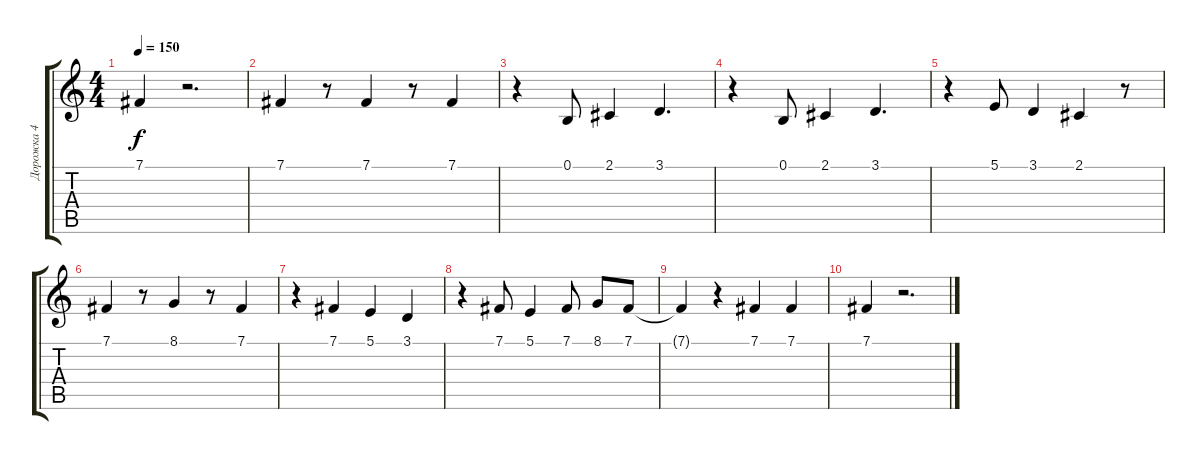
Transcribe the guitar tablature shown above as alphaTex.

\track ("Дорожка 4" "Дорожка 4") {instrument tenorsax}
\staff {score tabs}
\tuning (B3 Gb3 D3 A2 E2 B1) {hide}
\ts (4 4)
\tempo 150
\clef g2
\ks c
7.1{t}.4{dy f} r.2{d} |
7.1.4 r.8 7.1.4 r.8 7.1.4 |
r.4 0.1.8 2.1.4 3.1.4{d} |
r.4 0.1.8 2.1.4 3.1.4{d} |
r.4 5.1.8 3.1.4 2.1.4 r.8 |
7.1.4 r.8 8.1.4 r.8 7.1.4 |
r.4 7.1.4 5.1.4 3.1.4 |
r.4 7.1.8 5.1.4 7.1.8 8.1.8 7.1.8 |
7.1{t}.4 r.4 7.1.4 7.1.4 |
7.1.4 r.2{d}
